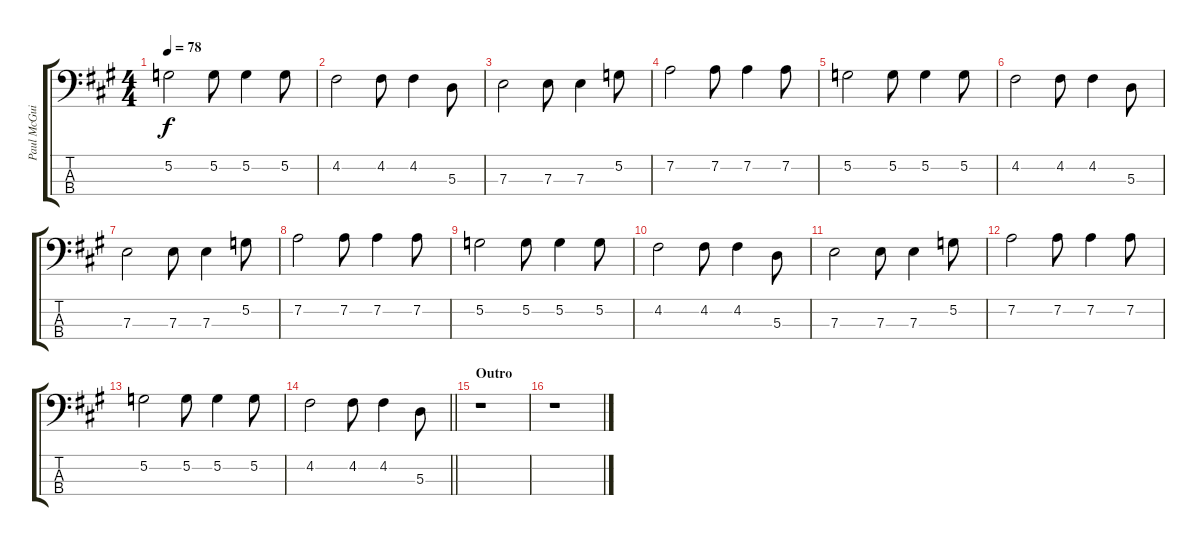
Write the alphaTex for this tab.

\track ("Paul McGuigan (Bass)" "Paul McGui") {instrument electricbasspick}
\staff {score tabs}
\tuning (G2 D2 A1 E1) {hide}
\ts (4 4)
\tempo 78
\clef f4
\ks a
5.2.2{dy f} 5.2.8 5.2.4 5.2.8 |
4.2.2 4.2.8 4.2.4 5.3.8 |
7.3.2 7.3.8 7.3.4 5.2.8 |
7.2.2 7.2.8 7.2.4 7.2.8 |
5.2.2 5.2.8 5.2.4 5.2.8 |
4.2.2 4.2.8 4.2.4 5.3.8 |
7.3.2 7.3.8 7.3.4 5.2.8 |
7.2.2 7.2.8 7.2.4 7.2.8 |
5.2.2 5.2.8 5.2.4 5.2.8 |
4.2.2 4.2.8 4.2.4 5.3.8 |
7.3.2 7.3.8 7.3.4 5.2.8 |
7.2.2 7.2.8 7.2.4 7.2.8 |
5.2.2 5.2.8 5.2.4 5.2.8 |
\barLineRight lightlight
4.2.2 4.2.8 4.2.4 5.3.8 |
\section ("" "Outro")
r.1 |
r.1
